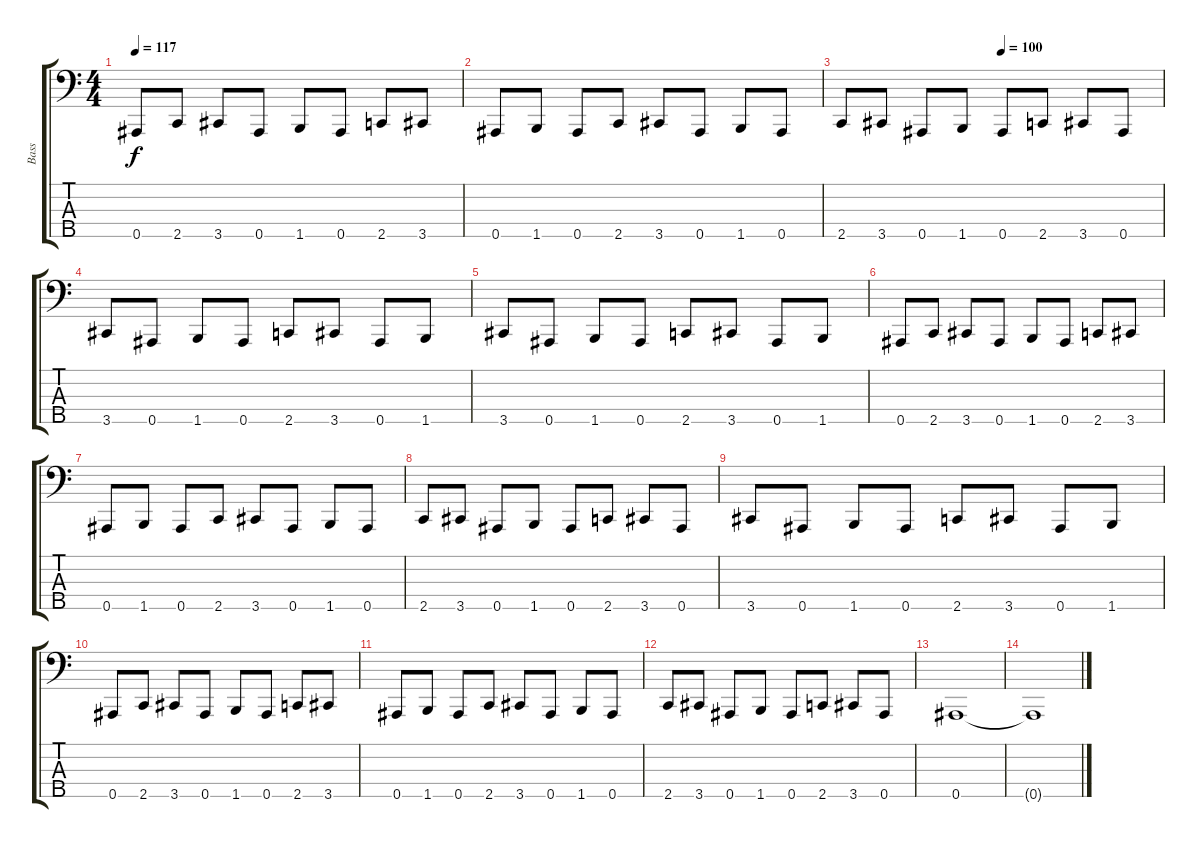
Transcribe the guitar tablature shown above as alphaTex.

\track ("Bass" "Bass") {instrument electricbassfinger}
\staff {score tabs}
\tuning (Gb2 Db2 Ab1 Eb1 Bb0) {hide}
\ts (4 4)
\tempo 117
\clef f4
\ks c
0.5.8{dy f} 2.5.8 3.5.8 0.5.8 1.5.8 0.5.8 2.5.8 3.5.8 |
0.5.8 1.5.8 0.5.8 2.5.8 3.5.8 0.5.8 1.5.8 0.5.8 |
\tempo (100 0.5)
2.5.8 3.5.8 0.5.8 1.5.8 0.5.8 2.5.8 3.5.8 0.5.8 |
3.5.8 0.5.8 1.5.8 0.5.8 2.5.8 3.5.8 0.5.8 1.5.8 |
3.5.8 0.5.8 1.5.8 0.5.8 2.5.8 3.5.8 0.5.8 1.5.8 |
0.5.8 2.5.8 3.5.8 0.5.8 1.5.8 0.5.8 2.5.8 3.5.8 |
0.5.8 1.5.8 0.5.8 2.5.8 3.5.8 0.5.8 1.5.8 0.5.8 |
2.5.8 3.5.8 0.5.8 1.5.8 0.5.8 2.5.8 3.5.8 0.5.8 |
3.5.8 0.5.8 1.5.8 0.5.8 2.5.8 3.5.8 0.5.8 1.5.8 |
0.5.8 2.5.8 3.5.8 0.5.8 1.5.8 0.5.8 2.5.8 3.5.8 |
0.5.8 1.5.8 0.5.8 2.5.8 3.5.8 0.5.8 1.5.8 0.5.8 |
2.5.8 3.5.8 0.5.8 1.5.8 0.5.8 2.5.8 3.5.8 0.5.8 |
0.5.1 |
0.5{t}.1
